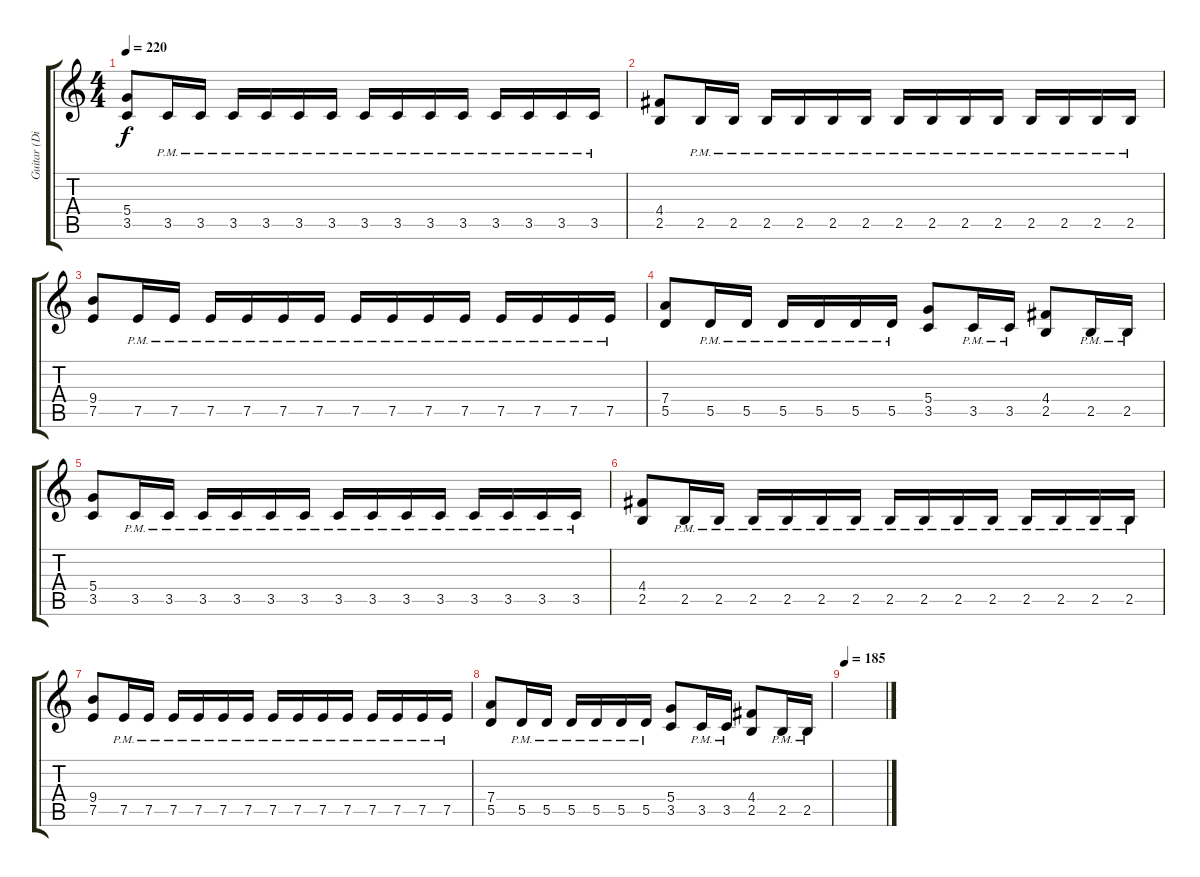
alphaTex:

\track ("Guitar (Diagenz)" "Guitar (Di") {instrument distortionguitar}
\staff {score tabs}
\tuning (E4 B3 G3 D3 A2 E2) {hide}
\ts (4 4)
\tempo 220
\clef g2
\ks c
(5.4 3.5).8{dy f} 3.5{pm}.16 3.5{pm}.16 3.5{pm}.16 3.5{pm}.16 3.5{pm}.16 3.5{pm}.16 3.5{pm}.16 3.5{pm}.16 3.5{pm}.16 3.5{pm}.16 3.5{pm}.16 3.5{pm}.16 3.5{pm}.16 3.5{pm}.16 |
(4.4 2.5).8 2.5{pm}.16 2.5{pm}.16 2.5{pm}.16 2.5{pm}.16 2.5{pm}.16 2.5{pm}.16 2.5{pm}.16 2.5{pm}.16 2.5{pm}.16 2.5{pm}.16 2.5{pm}.16 2.5{pm}.16 2.5{pm}.16 2.5{pm}.16 |
(9.4 7.5).8 7.5{pm}.16 7.5{pm}.16 7.5{pm}.16 7.5{pm}.16 7.5{pm}.16 7.5{pm}.16 7.5{pm}.16 7.5{pm}.16 7.5{pm}.16 7.5{pm}.16 7.5{pm}.16 7.5{pm}.16 7.5{pm}.16 7.5{pm}.16 |
(7.4 5.5).8 5.5{pm}.16 5.5{pm}.16 5.5{pm}.16 5.5{pm}.16 5.5{pm}.16 5.5{pm}.16 (5.4 3.5).8 3.5{pm}.16 3.5{pm}.16 (4.4 2.5).8 2.5{pm}.16 2.5{pm}.16 |
(5.4 3.5).8 3.5{pm}.16 3.5{pm}.16 3.5{pm}.16 3.5{pm}.16 3.5{pm}.16 3.5{pm}.16 3.5{pm}.16 3.5{pm}.16 3.5{pm}.16 3.5{pm}.16 3.5{pm}.16 3.5{pm}.16 3.5{pm}.16 3.5{pm}.16 |
(4.4 2.5).8 2.5{pm}.16 2.5{pm}.16 2.5{pm}.16 2.5{pm}.16 2.5{pm}.16 2.5{pm}.16 2.5{pm}.16 2.5{pm}.16 2.5{pm}.16 2.5{pm}.16 2.5{pm}.16 2.5{pm}.16 2.5{pm}.16 2.5{pm}.16 |
(9.4 7.5).8 7.5{pm}.16 7.5{pm}.16 7.5{pm}.16 7.5{pm}.16 7.5{pm}.16 7.5{pm}.16 7.5{pm}.16 7.5{pm}.16 7.5{pm}.16 7.5{pm}.16 7.5{pm}.16 7.5{pm}.16 7.5{pm}.16 7.5{pm}.16 |
(7.4 5.5).8 5.5{pm}.16 5.5{pm}.16 5.5{pm}.16 5.5{pm}.16 5.5{pm}.16 5.5{pm}.16 (5.4 3.5).8 3.5{pm}.16 3.5{pm}.16 (4.4 2.5).8 2.5{pm}.16 2.5{pm}.16 |
\tempo 185
